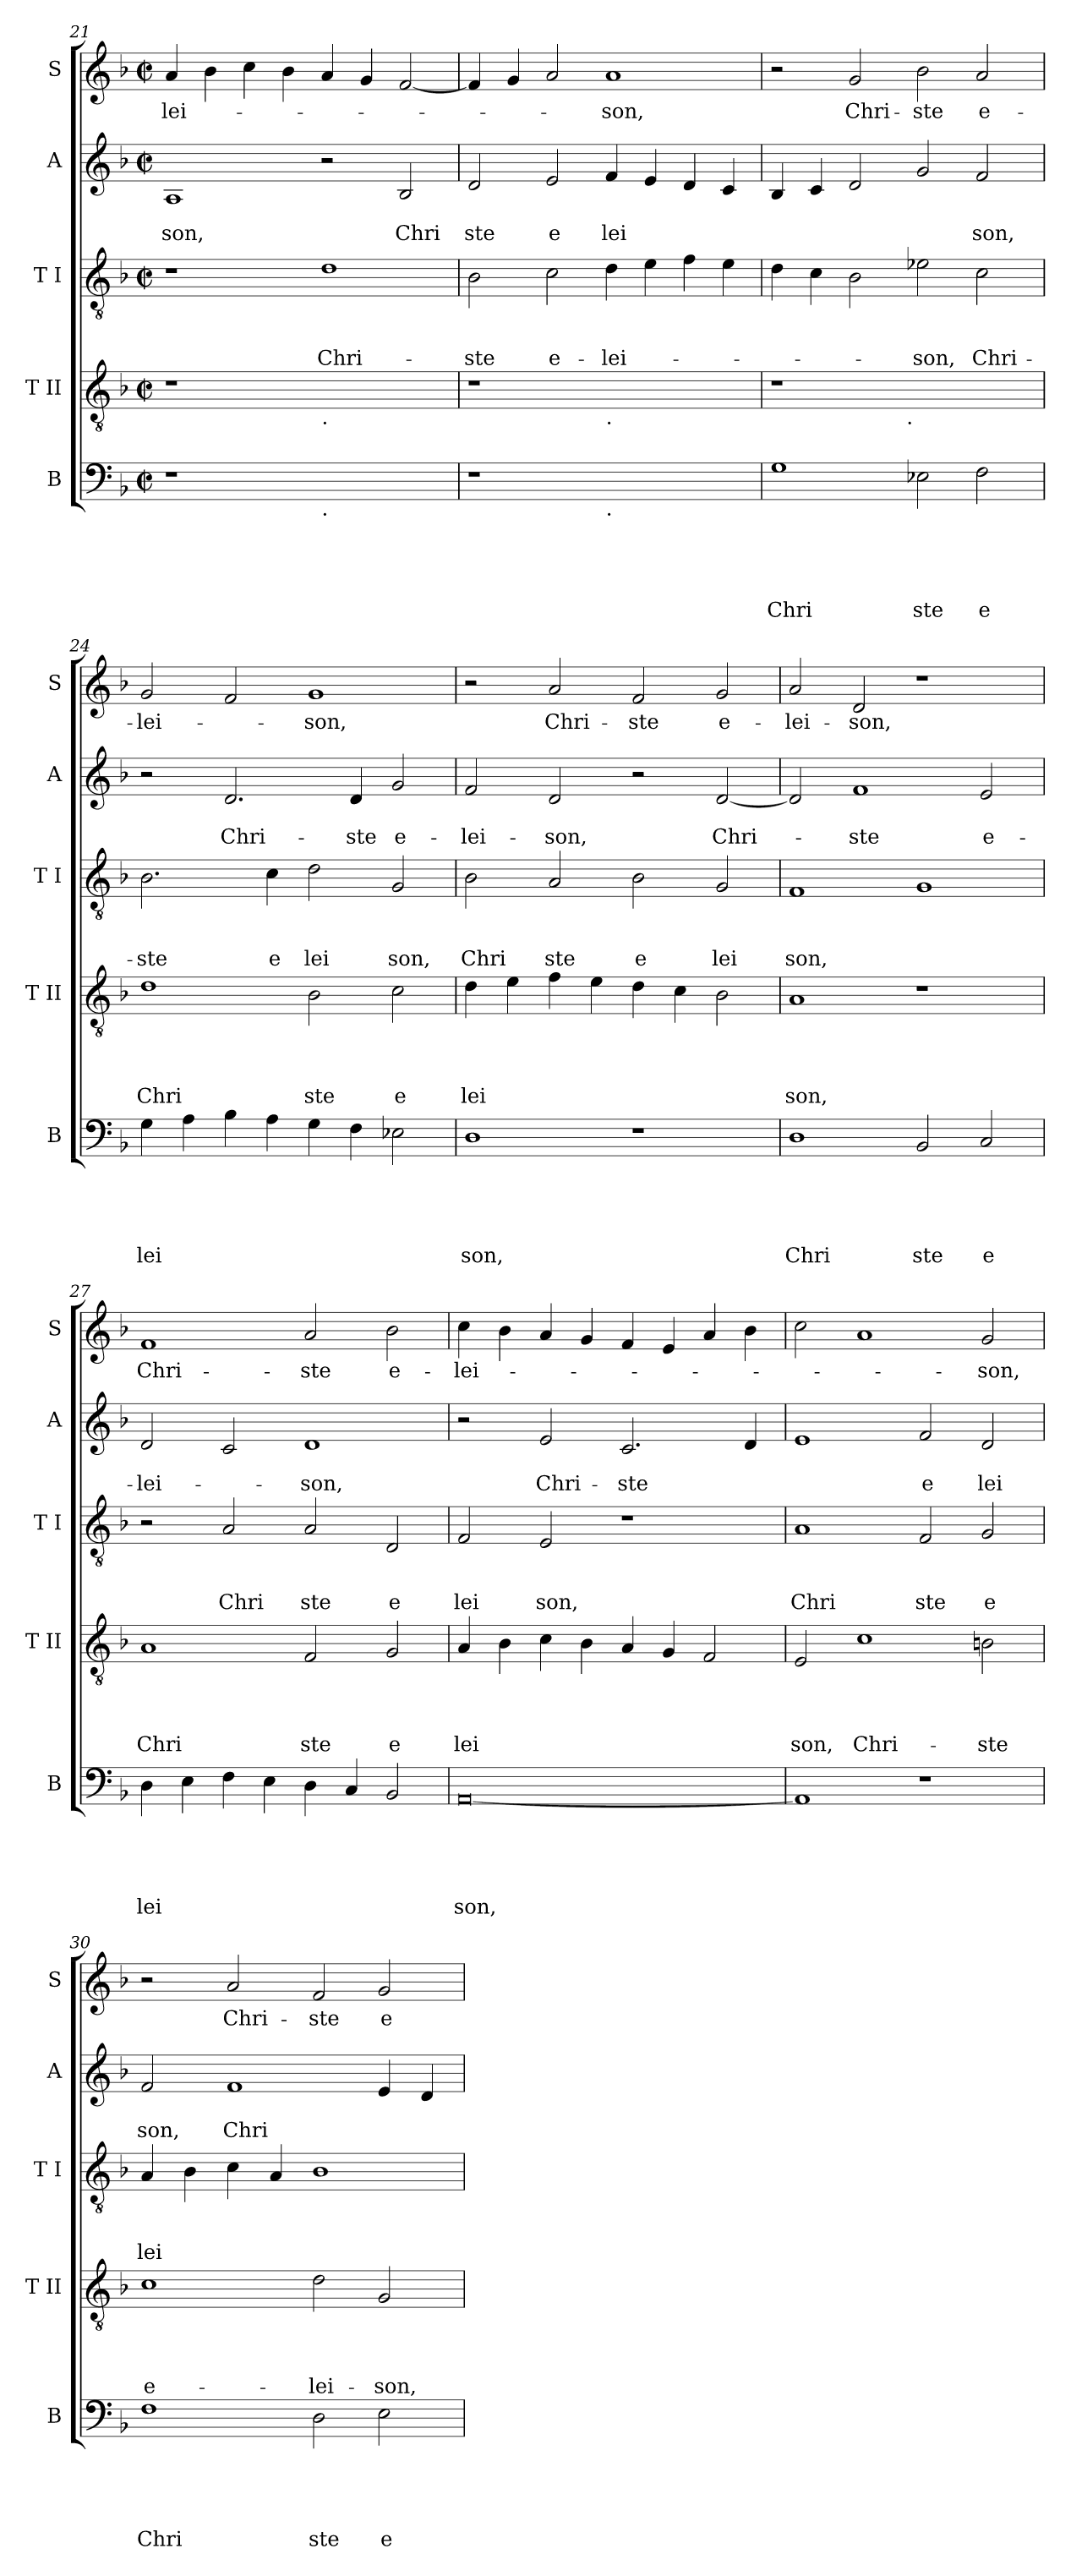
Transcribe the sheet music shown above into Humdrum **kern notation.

**kern	**text	**text	**text	**text	**text	**kern	**text	**text	**text	**text	**kern	**text	**text	**text	**kern	**text	**text	**kern	**text
*part5	*part5	*part5	*part5	*part5	*part5	*part4	*part4	*part4	*part4	*part4	*part3	*part3	*part3	*part3	*part2	*part2	*part2	*part1	*part1
*staff5	*staff5	*staff5	*staff5	*staff5	*staff5	*staff4	*staff4	*staff4	*staff4	*staff4	*staff3	*staff3	*staff3	*staff3	*staff2	*staff2	*staff2	*staff1	*staff1
*I"B	*	*	*	*	*	*I"T II	*	*	*	*	*I"T I	*	*	*	*I"A	*	*	*I"S	*
*I'B	*	*	*	*	*	*I'T II	*	*	*	*	*I'T I	*	*	*	*I'A	*	*	*I'S	*
*clefF4	*	*	*	*	*	*clefGv2	*	*	*	*	*clefGv2	*	*	*	*clefG2	*	*	*clefG2	*
*k[b-]	*	*	*	*	*	*k[b-]	*	*	*	*	*k[b-]	*	*	*	*k[b-]	*	*	*k[b-]	*
*F:	*	*	*	*	*	*F:	*	*	*	*	*F:	*	*	*	*F:	*	*	*F:	*
*M2/2	*	*	*	*	*	*M2/2	*	*	*	*	*M2/2	*	*	*	*M2/2	*	*	*M2/2	*
*met(c|)	*	*	*	*	*	*met(c|)	*	*	*	*	*met(c|)	*	*	*	*met(c|)	*	*	*met(c|)	*
=21	=21	=21	=21	=21	=21	=21	=21	=21	=21	=21	=21	=21	=21	=21	=21	=21	=21	=21	=21
!	!	!	!	!	!	!	!	!	!	!	!	!	!	!	!	!	!LO:LY:b	!	!LO:LY:b
1r	.	.	.	.	.	1r	.	.	.	.	1r	.	.	.	1A	.	son,	4a/	-lei-
.	.	.	.	.	.	.	.	.	.	.	.	.	.	.	.	.	.	4b-\	.
.	.	.	.	.	.	.	.	.	.	.	.	.	.	.	.	.	.	4cc\	.
.	.	.	.	.	.	.	.	.	.	.	.	.	.	.	.	.	.	4b-\	.
!	!	!	!	!	!	!LO:TX:b:t=.	!	!	!	!	!	!	!	!	!	!	!	!	!
!LO:TX:b:t=.	!	!	!	!	!	!	!	!	!	!	!	!	!	!	!	!	!	!	!
!	!	!	!	!	!	!	!	!	!	!	!	!	!	!LO:LY:b	!	!	!	!	!
1ryy	.	.	.	.	.	1ryy	.	.	.	.	1d	.	.	Chri-	2r	.	.	4a/	.
.	.	.	.	.	.	.	.	.	.	.	.	.	.	.	.	.	.	4g/	.
!	!	!	!	!	!	!	!	!	!	!	!	!	!	!	!	!	!LO:LY:b	!	!
.	.	.	.	.	.	.	.	.	.	.	.	.	.	.	2B-/	.	Chri	[<2f/	.
=22	=22	=22	=22	=22	=22	=22	=22	=22	=22	=22	=22	=22	=22	=22	=22	=22	=22	=22	=22
!	!	!	!	!	!	!	!	!	!	!	!	!	!	!LO:LY:b	!	!	!LO:LY:b	!	!
1r	.	.	.	.	.	1r	.	.	.	.	2B-\	.	.	-ste	2d/	.	ste	4f/]	.
.	.	.	.	.	.	.	.	.	.	.	.	.	.	.	.	.	.	4g/	.
!	!	!	!	!	!	!	!	!	!	!	!	!	!	!LO:LY:b	!	!	!LO:LY:b	!	!
.	.	.	.	.	.	.	.	.	.	.	2c\	.	.	e-	2e/	.	e	2a/	.
!	!	!	!	!	!	!LO:TX:b:t=.	!	!	!	!	!	!	!	!	!	!	!	!	!
!LO:TX:b:t=.	!	!	!	!	!	!	!	!	!	!	!	!	!	!	!	!	!	!	!
!	!	!	!	!	!	!	!	!	!	!	!	!	!	!LO:LY:b	!	!	!LO:LY:b	!	!LO:LY:b
1ryy	.	.	.	.	.	1ryy	.	.	.	.	4d\	.	.	-lei-	4f/	.	lei	1a	-son,
.	.	.	.	.	.	.	.	.	.	.	4e\	.	.	.	4e/	.	.	.	.
.	.	.	.	.	.	.	.	.	.	.	4f\	.	.	.	4d/	.	.	.	.
.	.	.	.	.	.	.	.	.	.	.	4e\	.	.	.	4c/	.	.	.	.
=23	=23	=23	=23	=23	=23	=23	=23	=23	=23	=23	=23	=23	=23	=23	=23	=23	=23	=23	=23
!	!	!	!	!	!LO:LY:b	!	!	!	!	!	!	!	!	!	!	!	!	!	!
*	*	*	*	*	*	*^	*	*	*	*	*	*	*	*	*	*	*	*	*
1G	.	.	.	.	Chri	1r	2ryy	.	.	.	.	4d\	.	.	.	4B-/	.	.	2r	.
.	.	.	.	.	.	.	.	.	.	.	.	4c\	.	.	.	4c/	.	.	.	.
!	!	!	!	!	!	!	!	!	!	!	!	!	!	!	!	!	!	!	!	!LO:LY:b
.	.	.	.	.	.	.	4...ryy	.	.	.	.	2B-\	.	.	.	2d/	.	.	2g/	Chri-
!	!	!	!	!	!	!	!LO:TX:b:t=.	!	!	!	!	!	!	!	!	!	!	!	!	!
.	.	.	.	.	.	.	1ryy	.	.	.	.	.	.	.	.	.	.	.	.	.
!	!	!	!	!	!LO:LY:b	!	!	!	!	!	!	!	!	!	!LO:LY:b	!	!	!	!	!LO:LY:b
2E-X\	.	.	.	.	ste	1ryy	.	.	.	.	.	2e-\	.	.	-son,	2g/	.	.	2b-\	-ste
!	!	!	!	!	!LO:LY:b	!	!	!	!	!	!	!	!	!	!LO:LY:b	!	!	!LO:LY:b	!	!LO:LY:b
2F\	.	.	.	.	e	.	.	.	.	.	.	2c\	.	.	Chri-	2f/	.	son,	2a/	e-
.	.	.	.	.	.	.	32ryy	.	.	.	.	.	.	.	.	.	.	.	.	.
!!LO:LB:g=z
=24	=24	=24	=24	=24	=24	=24	=24	=24	=24	=24	=24	=24	=24	=24	=24	=24	=24	=24	=24	=24
!	!	!	!	!	!LO:LY:b	!	!	!	!	!	!LO:LY:b	!	!	!	!LO:LY:b	!	!	!	!	!LO:LY:b
*	*	*	*	*	*	*v	*v	*	*	*	*	*	*	*	*	*	*	*	*	*
4G\	.	.	.	.	lei	1d	.	.	.	Chri	2.B-\	.	.	-ste	2r	.	.	2g/	-lei-
4A\	.	.	.	.	.	.	.	.	.	.	.	.	.	.	.	.	.	.	.
!	!	!	!	!	!	!	!	!	!	!	!	!	!	!	!	!	!LO:LY:b	!	!
4B-\	.	.	.	.	.	.	.	.	.	.	.	.	.	.	2.d/	.	Chri-	2f/	.
!	!	!	!	!	!	!	!	!	!	!	!	!	!	!LO:LY:b	!	!	!	!	!
4A\	.	.	.	.	.	.	.	.	.	.	4c\	.	.	e	.	.	.	.	.
!	!	!	!	!	!	!	!	!	!	!LO:LY:b	!	!	!	!LO:LY:b	!	!	!	!	!LO:LY:b
4G\	.	.	.	.	.	2B-\	.	.	.	ste	2d\	.	.	lei	.	.	.	1g	-son,
!	!	!	!	!	!	!	!	!	!	!	!	!	!	!	!	!	!LO:LY:b	!	!
4F\	.	.	.	.	.	.	.	.	.	.	.	.	.	.	4d/	.	-ste	.	.
!	!	!	!	!	!	!	!	!	!	!LO:LY:b	!	!	!	!LO:LY:b	!	!	!LO:LY:b	!	!
2E-X\	.	.	.	.	.	2c\	.	.	.	e	2G/	.	.	son,	2g/	.	e-	.	.
=25	=25	=25	=25	=25	=25	=25	=25	=25	=25	=25	=25	=25	=25	=25	=25	=25	=25	=25	=25
!	!	!	!	!	!LO:LY:b	!	!	!	!	!LO:LY:b	!	!	!	!LO:LY:b	!	!	!LO:LY:b	!	!
1D	.	.	.	.	son,	4d\	.	.	.	lei	2B-\	.	.	Chri	2f/	.	-lei-	2r	.
.	.	.	.	.	.	4e\	.	.	.	.	.	.	.	.	.	.	.	.	.
!	!	!	!	!	!	!	!	!	!	!	!	!	!	!LO:LY:b	!	!	!LO:LY:b	!	!LO:LY:b
.	.	.	.	.	.	4f\	.	.	.	.	2A/	.	.	ste	2d/	.	-son,	2a/	Chri-
.	.	.	.	.	.	4e\	.	.	.	.	.	.	.	.	.	.	.	.	.
!	!	!	!	!	!	!	!	!	!	!	!	!	!	!LO:LY:b	!	!	!	!	!LO:LY:b
1r	.	.	.	.	.	4d\	.	.	.	.	2B-\	.	.	e	2r	.	.	2f/	-ste
.	.	.	.	.	.	4c\	.	.	.	.	.	.	.	.	.	.	.	.	.
!	!	!	!	!	!	!	!	!	!	!	!	!	!	!LO:LY:b	!	!	!LO:LY:b	!	!LO:LY:b
.	.	.	.	.	.	2B-\	.	.	.	.	2G/	.	.	lei	[<2d/	.	Chri-	2g/	e-
=26	=26	=26	=26	=26	=26	=26	=26	=26	=26	=26	=26	=26	=26	=26	=26	=26	=26	=26	=26
!	!	!	!	!	!LO:LY:b	!	!	!	!	!LO:LY:b	!	!	!	!LO:LY:b	!	!	!	!	!LO:LY:b
1D	.	.	.	.	Chri	1A	.	.	.	son,	1F	.	.	son,	2d/]	.	.	2a/	-lei-
!	!	!	!	!	!	!	!	!	!	!	!	!	!	!	!	!	!LO:LY:b	!	!LO:LY:b
.	.	.	.	.	.	.	.	.	.	.	.	.	.	.	1f	.	-ste	2d/	-son,
!	!	!	!	!	!LO:LY:b	!	!	!	!	!	!	!	!	!	!	!	!	!	!
2BB-/	.	.	.	.	ste	1r	.	.	.	.	1G	.	.	.	.	.	.	1r	.
!	!	!	!	!	!LO:LY:b	!	!	!	!	!	!	!	!	!	!	!	!LO:LY:b	!	!
2C/	.	.	.	.	e	.	.	.	.	.	.	.	.	.	2e/	.	e-	.	.
=27	=27	=27	=27	=27	=27	=27	=27	=27	=27	=27	=27	=27	=27	=27	=27	=27	=27	=27	=27
!	!	!	!	!	!LO:LY:b	!	!	!	!	!LO:LY:b	!	!	!	!	!	!	!LO:LY:b	!	!LO:LY:b
4D\	.	.	.	.	lei	1A	.	.	.	Chri	2r	.	.	.	2d/	.	-lei-	1f	Chri-
4E\	.	.	.	.	.	.	.	.	.	.	.	.	.	.	.	.	.	.	.
!	!	!	!	!	!	!	!	!	!	!	!	!	!	!LO:LY:b	!	!	!	!	!
4F\	.	.	.	.	.	.	.	.	.	.	2A/	.	.	Chri	2c/	.	.	.	.
4E\	.	.	.	.	.	.	.	.	.	.	.	.	.	.	.	.	.	.	.
!	!	!	!	!	!	!	!	!	!	!LO:LY:b	!	!	!	!LO:LY:b	!	!	!LO:LY:b	!	!LO:LY:b
4D\	.	.	.	.	.	2F/	.	.	.	ste	2A/	.	.	ste	1d	.	-son,	2a/	-ste
4C/	.	.	.	.	.	.	.	.	.	.	.	.	.	.	.	.	.	.	.
!	!	!	!	!	!	!	!	!	!	!LO:LY:b	!	!	!	!LO:LY:b	!	!	!	!	!LO:LY:b
2BB-/	.	.	.	.	.	2G/	.	.	.	e	2D/	.	.	e	.	.	.	2b-\	e-
=28	=28	=28	=28	=28	=28	=28	=28	=28	=28	=28	=28	=28	=28	=28	=28	=28	=28	=28	=28
!	!	!	!	!	!LO:LY:b	!	!	!	!	!LO:LY:b	!	!	!	!LO:LY:b	!	!	!	!	!LO:LY:b
[<0AA	.	.	.	.	son,	4A/	.	.	.	lei	2F/	.	.	lei	2r	.	.	4cc\	-lei-
.	.	.	.	.	.	4B-\	.	.	.	.	.	.	.	.	.	.	.	4b-\	.
!	!	!	!	!	!	!	!	!	!	!	!	!	!	!LO:LY:b	!	!	!LO:LY:b	!	!
.	.	.	.	.	.	4c\	.	.	.	.	2E/	.	.	son,	2e/	.	Chri-	4a/	.
.	.	.	.	.	.	4B-\	.	.	.	.	.	.	.	.	.	.	.	4g/	.
!	!	!	!	!	!	!	!	!	!	!	!	!	!	!	!	!	!LO:LY:b	!	!
.	.	.	.	.	.	4A/	.	.	.	.	1r	.	.	.	2.c/	.	-ste	4f/	.
.	.	.	.	.	.	4G/	.	.	.	.	.	.	.	.	.	.	.	4e/	.
.	.	.	.	.	.	2F/	.	.	.	.	.	.	.	.	.	.	.	4a/	.
.	.	.	.	.	.	.	.	.	.	.	.	.	.	.	4d/	.	.	4b-\	.
!!LO:LB:g=z
=29	=29	=29	=29	=29	=29	=29	=29	=29	=29	=29	=29	=29	=29	=29	=29	=29	=29	=29	=29
!	!	!	!	!	!	!	!	!	!	!LO:LY:b	!	!	!	!LO:LY:b	!	!	!	!	!
1AA]	.	.	.	.	.	2E/	.	.	.	son,	1A	.	.	Chri	1e	.	.	2cc\	.
!	!	!	!	!	!	!	!	!	!	!LO:LY:b	!	!	!	!	!	!	!	!	!
.	.	.	.	.	.	1c	.	.	.	Chri-	.	.	.	.	.	.	.	1a	.
!	!	!	!	!	!	!	!	!	!	!	!	!	!	!LO:LY:b	!	!	!LO:LY:b	!	!
1r	.	.	.	.	.	.	.	.	.	.	2F/	.	.	ste	2f/	.	e	.	.
!	!	!	!	!	!	!	!	!	!	!LO:LY:b	!	!	!	!LO:LY:b	!	!	!LO:LY:b	!	!LO:LY:b
.	.	.	.	.	.	2Bn\	.	.	.	-ste	2G/	.	.	e	2d/	.	lei	2g/	-son,
=30	=30	=30	=30	=30	=30	=30	=30	=30	=30	=30	=30	=30	=30	=30	=30	=30	=30	=30	=30
!	!	!	!	!	!LO:LY:b	!	!	!	!	!LO:LY:b	!	!	!	!LO:LY:b	!	!	!LO:LY:b	!	!
1F	.	.	.	.	Chri	1c	.	.	.	e-	4A/	.	.	lei	2f/	.	son,	2r	.
.	.	.	.	.	.	.	.	.	.	.	4B-\	.	.	.	.	.	.	.	.
!	!	!	!	!	!	!	!	!	!	!	!	!	!	!	!	!	!LO:LY:b	!	!LO:LY:b
.	.	.	.	.	.	.	.	.	.	.	4c\	.	.	.	1f	.	Chri	2a/	Chri-
.	.	.	.	.	.	.	.	.	.	.	4A/	.	.	.	.	.	.	.	.
!	!	!	!	!	!LO:LY:b	!	!	!	!	!LO:LY:b	!	!	!	!	!	!	!	!	!LO:LY:b
2D\	.	.	.	.	ste	2d\	.	.	.	-lei-	1B-	.	.	.	.	.	.	2f/	-ste
!	!	!	!	!	!LO:LY:b	!	!	!	!	!LO:LY:b	!	!	!	!	!	!	!	!	!LO:LY:b
2E\	.	.	.	.	e	2G/	.	.	.	-son,	.	.	.	.	4e/	.	.	2g/	e-
.	.	.	.	.	.	.	.	.	.	.	.	.	.	.	4d/	.	.	.	.
=	=	=	=	=	=	=	=	=	=	=	=	=	=	=	=	=	=	=	=
*-	*-	*-	*-	*-	*-	*-	*-	*-	*-	*-	*-	*-	*-	*-	*-	*-	*-	*-	*-
